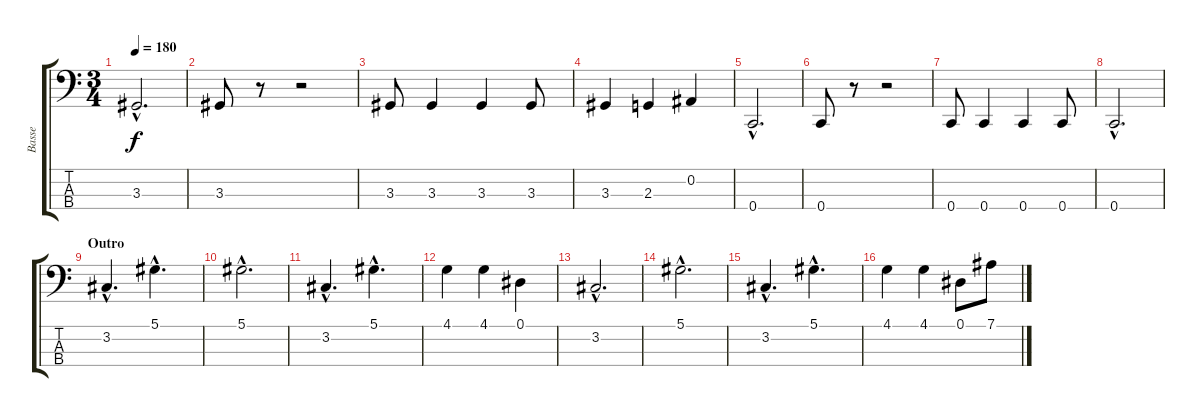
\track ("Basse" "Basse") {instrument electricbasspick}
\staff {score tabs}
\tuning (Eb2 Bb1 F1 C1) {hide}
\ts (3 4)
\tempo 180
\clef f4
\ks c
3.3{hac}.2{d dy f} |
3.3.8 r.8 r.2 |
3.3.8 3.3.4 3.3.4 3.3.8 |
3.3.4 2.3.4 0.2.4 |
0.4{hac}.2{d} |
0.4.8 r.8 r.2 |
0.4.8 0.4.4 0.4.4 0.4.8 |
0.4{hac}.2{d} |
\section ("" "Outro")
3.2{hac}.4{d volume 16} 5.1{hac}.4{d} |
5.1{hac}.2{d} |
3.2{hac}.4{d} 5.1{hac}.4{d} |
4.1.4 4.1.4 0.1.4 |
3.2{hac}.2{d} |
5.1{hac}.2{d} |
3.2{hac}.4{d} 5.1{hac}.4{d} |
4.1.4 4.1.4 0.1.8 7.1.8
